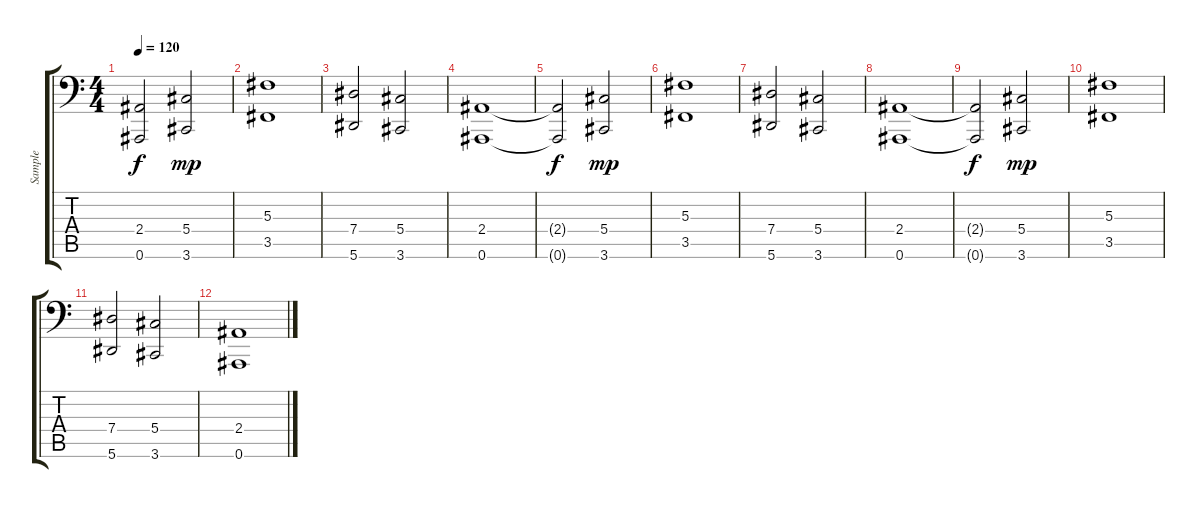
\track ("Sample" "Sample") {instrument stringensemble1}
\staff {score tabs}
\tuning (Bb3 F3 Db3 Ab2 Eb2 Bb1) {hide}
\ts (4 4)
\tempo 120
\clef f4
\ks c
(2.4{t} 0.6{t}).2{dy f volume 13} (5.4 3.6).2{dy mp volume 13} |
(5.3 3.5).1{volume 13} |
(7.4 5.6).2{volume 13} (5.4 3.6).2{volume 13} |
(2.4 0.6).1{volume 13 instrument stringensemble1} |
(2.4{t} 0.6{t}).2{dy f volume 13} (5.4 3.6).2{dy mp volume 13} |
(5.3 3.5).1{volume 8} |
(7.4 5.6).2 (5.4 3.6).2 |
(2.4 0.6).1{volume 6 instrument stringensemble1} |
(2.4{t} 0.6{t}).2{dy f} (5.4 3.6).2{dy mp} |
(5.3 3.5).1{volume 4} |
(7.4 5.6).2 (5.4 3.6).2 |
(2.4 0.6).1{volume 2 instrument stringensemble1}
